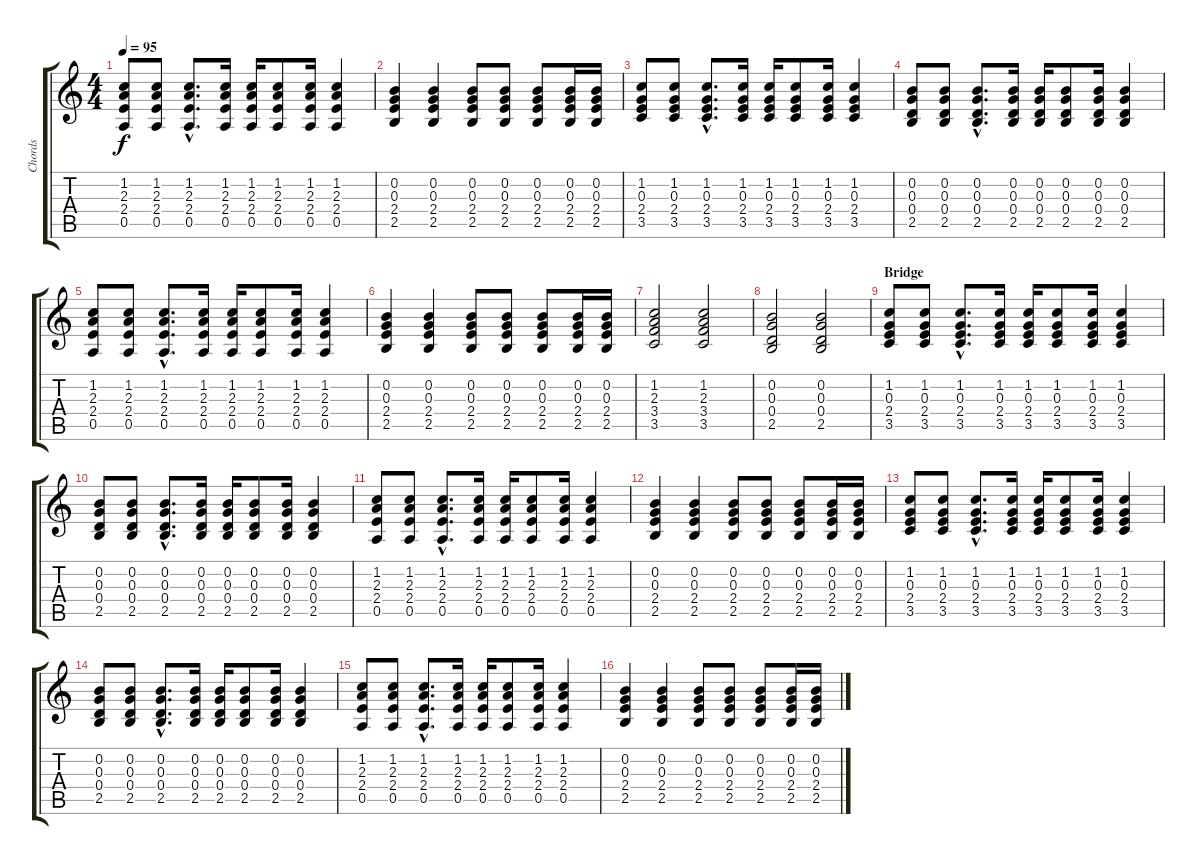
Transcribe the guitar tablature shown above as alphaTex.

\track ("Chords" "Chords") {instrument acousticguitarsteel}
\staff {score tabs}
\tuning (E4 B3 G3 D3 A2 E2) {hide}
\ts (4 4)
\tempo 95
\clef g2
\ks c
(1.2 2.3 2.4 0.5).8{dy f} (1.2 2.3 2.4 0.5).8 (1.2{hac} 2.3{hac} 2.4{hac} 0.5{hac}).8{d} (1.2 2.3 2.4 0.5).16 (1.2 2.3 2.4 0.5).16 (1.2 2.3 2.4 0.5).8 (1.2 2.3 2.4 0.5).16 (1.2 2.3 2.4 0.5).4 |
(0.2 0.3 2.4 2.5).4 (0.2 0.3 2.4 2.5).4 (0.2 0.3 2.4 2.5).8 (0.2 0.3 2.4 2.5).8 (0.2 0.3 2.4 2.5).8 (0.2 0.3 2.4 2.5).16 (0.2 0.3 2.4 2.5).16 |
(1.2 0.3 2.4 3.5).8 (1.2 0.3 2.4 3.5).8 (1.2{hac} 0.3{hac} 2.4{hac} 3.5{hac}).8{d} (1.2 0.3 2.4 3.5).16 (1.2 0.3 2.4 3.5).16 (1.2 0.3 2.4 3.5).8 (1.2 0.3 2.4 3.5).16 (1.2 0.3 2.4 3.5).4 |
(0.2 0.3 0.4 2.5).8 (0.2 0.3 0.4 2.5).8 (0.2{hac} 0.3{hac} 0.4{hac} 2.5{hac}).8{d} (0.2 0.3 0.4 2.5).16 (0.2 0.3 0.4 2.5).16 (0.2 0.3 0.4 2.5).8 (0.2 0.3 0.4 2.5).16 (0.2 0.3 0.4 2.5).4 |
(1.2 2.3 2.4 0.5).8 (1.2 2.3 2.4 0.5).8 (1.2{hac} 2.3{hac} 2.4{hac} 0.5{hac}).8{d} (1.2 2.3 2.4 0.5).16 (1.2 2.3 2.4 0.5).16 (1.2 2.3 2.4 0.5).8 (1.2 2.3 2.4 0.5).16 (1.2 2.3 2.4 0.5).4 |
(0.2 0.3 2.4 2.5).4 (0.2 0.3 2.4 2.5).4 (0.2 0.3 2.4 2.5).8 (0.2 0.3 2.4 2.5).8 (0.2 0.3 2.4 2.5).8 (0.2 0.3 2.4 2.5).16 (0.2 0.3 2.4 2.5).16 |
(1.2 2.3 3.4 3.5).2 (1.2 2.3 3.4 3.5).2 |
(0.2 0.3 0.4 2.5).2 (0.2 0.3 0.4 2.5).2 |
\section ("" "Bridge")
(1.2 0.3 2.4 3.5).8 (1.2 0.3 2.4 3.5).8 (1.2{hac} 0.3{hac} 2.4{hac} 3.5{hac}).8{d} (1.2 0.3 2.4 3.5).16 (1.2 0.3 2.4 3.5).16 (1.2 0.3 2.4 3.5).8 (1.2 0.3 2.4 3.5).16 (1.2 0.3 2.4 3.5).4 |
(0.2 0.3 0.4 2.5).8 (0.2 0.3 0.4 2.5).8 (0.2{hac} 0.3{hac} 0.4{hac} 2.5{hac}).8{d} (0.2 0.3 0.4 2.5).16 (0.2 0.3 0.4 2.5).16 (0.2 0.3 0.4 2.5).8 (0.2 0.3 0.4 2.5).16 (0.2 0.3 0.4 2.5).4 |
(1.2 2.3 2.4 0.5).8 (1.2 2.3 2.4 0.5).8 (1.2{hac} 2.3{hac} 2.4{hac} 0.5{hac}).8{d} (1.2 2.3 2.4 0.5).16 (1.2 2.3 2.4 0.5).16 (1.2 2.3 2.4 0.5).8 (1.2 2.3 2.4 0.5).16 (1.2 2.3 2.4 0.5).4 |
(0.2 0.3 2.4 2.5).4 (0.2 0.3 2.4 2.5).4 (0.2 0.3 2.4 2.5).8 (0.2 0.3 2.4 2.5).8 (0.2 0.3 2.4 2.5).8 (0.2 0.3 2.4 2.5).16 (0.2 0.3 2.4 2.5).16 |
(1.2 0.3 2.4 3.5).8 (1.2 0.3 2.4 3.5).8 (1.2{hac} 0.3{hac} 2.4{hac} 3.5{hac}).8{d} (1.2 0.3 2.4 3.5).16 (1.2 0.3 2.4 3.5).16 (1.2 0.3 2.4 3.5).8 (1.2 0.3 2.4 3.5).16 (1.2 0.3 2.4 3.5).4 |
(0.2 0.3 0.4 2.5).8 (0.2 0.3 0.4 2.5).8 (0.2{hac} 0.3{hac} 0.4{hac} 2.5{hac}).8{d} (0.2 0.3 0.4 2.5).16 (0.2 0.3 0.4 2.5).16 (0.2 0.3 0.4 2.5).8 (0.2 0.3 0.4 2.5).16 (0.2 0.3 0.4 2.5).4 |
(1.2 2.3 2.4 0.5).8 (1.2 2.3 2.4 0.5).8 (1.2{hac} 2.3{hac} 2.4{hac} 0.5{hac}).8{d} (1.2 2.3 2.4 0.5).16 (1.2 2.3 2.4 0.5).16 (1.2 2.3 2.4 0.5).8 (1.2 2.3 2.4 0.5).16 (1.2 2.3 2.4 0.5).4 |
(0.2 0.3 2.4 2.5).4 (0.2 0.3 2.4 2.5).4 (0.2 0.3 2.4 2.5).8 (0.2 0.3 2.4 2.5).8 (0.2 0.3 2.4 2.5).8 (0.2 0.3 2.4 2.5).16 (0.2 0.3 2.4 2.5).16
